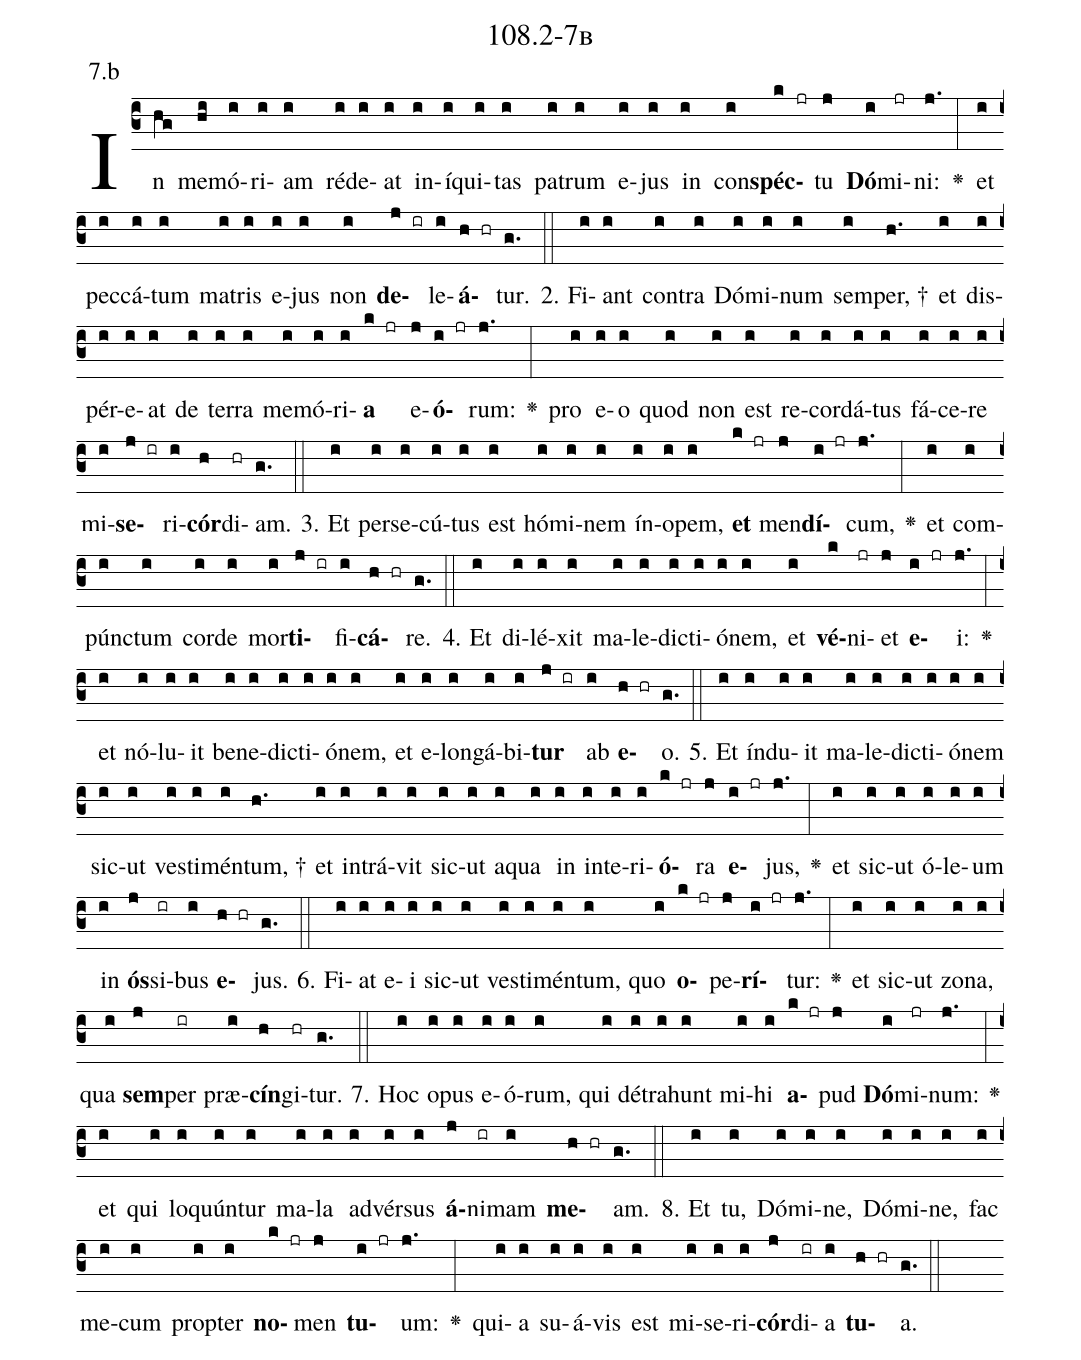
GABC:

name: 108.2-7b;
annotation: 7.b;
%%
(c3)In(hg) me(hi)mó(i)ri(i)am(i) réd(i)e(i)at(i) in(i)í(i)qui(i)tas(i) pa(i)trum(i) e(i)jus(i) in(i) con(i)<b>spéc</b>(k jr)tu(j) <b>Dó</b>(i)mi(jr)ni:(j.) <v>\greheightstar</v>(:) et(i) pec(i)cá(i)tum(i) ma(i)tris(i) e(i)jus(i) non(i) <b>de</b>(j ir)le(i)<b>á</b>(h hr)tur.(g.) (::)
2. Fi(i)ant(i) con(i)tra(i) Dó(i)mi(i)num(i) sem(i)per, †(h.) et(i) dis(i)pér(i)e(i)at(i) de(i) ter(i)ra(i) me(i)mó(i)ri(i)<b>a</b>(k jr) e(j)<b>ó</b>(i jr)rum:(j.) <v>\greheightstar</v>(:) pro(i) e(i)o(i) quod(i) non(i) est(i) re(i)cor(i)dá(i)tus(i) fá(i)ce(i)re(i) mi(i)<b>se</b>(j ir)ri(i)<b>cór</b>(h)di(hr)am.(g.) (::)
3. Et(i) per(i)se(i)cú(i)tus(i) est(i) hó(i)mi(i)nem(i) ín(i)o(i)pem,(i) <b>et</b>(k jr) men(j)<b>dí</b>(i jr)cum,(j.) <v>\greheightstar</v>(:) et(i) com(i)púnc(i)tum(i) cor(i)de(i) mor(i)<b>ti</b>(j ir)fi(i)<b>cá</b>(h hr)re.(g.) (::)
4. Et(i) di(i)lé(i)xit(i) ma(i)le(i)dic(i)ti(i)ó(i)nem,(i) et(i) <b>vé</b>(k)ni(jr)et(j) <b>e</b>(i jr)i:(j.) <v>\greheightstar</v>(:) et(i) nó(i)lu(i)it(i) be(i)ne(i)dic(i)ti(i)ó(i)nem,(i) et(i) e(i)lon(i)gá(i)bi(i)<b>tur</b>(j ir) ab(i) <b>e</b>(h hr)o.(g.) (::)
5. Et(i) índ(i)u(i)it(i) ma(i)le(i)dic(i)ti(i)ó(i)nem(i) sic(i)ut(i) ves(i)ti(i)mén(i)tum, †(h.) et(i) in(i)trá(i)vit(i) sic(i)ut(i) a(i)qua(i) in(i) in(i)te(i)ri(i)<b>ó</b>(k jr)ra(j) <b>e</b>(i jr)jus,(j.) <v>\greheightstar</v>(:) et(i) sic(i)ut(i) ó(i)le(i)um(i) in(i) <b>ós</b>(j)si(ir)bus(i) <b>e</b>(h hr)jus.(g.) (::)
6. Fi(i)at(i) e(i)i(i) sic(i)ut(i) ves(i)ti(i)mén(i)tum,(i) quo(i) <b>o</b>(k jr)pe(j)<b>rí</b>(i jr)tur:(j.) <v>\greheightstar</v>(:) et(i) sic(i)ut(i) zo(i)na,(i) qua(i) <b>sem</b>(j)per(ir) præ(i)<b>cín</b>(h)gi(hr)tur.(g.) (::)
7. Hoc(i) o(i)pus(i) e(i)ó(i)rum,(i) qui(i) dé(i)tra(i)hunt(i) mi(i)hi(i) <b>a</b>(k jr)pud(j) <b>Dó</b>(i)mi(jr)num:(j.) <v>\greheightstar</v>(:) et(i) qui(i) lo(i)quún(i)tur(i) ma(i)la(i) ad(i)vér(i)sus(i) <b>á</b>(j)ni(ir)mam(i) <b>me</b>(h hr)am.(g.) (::)
8. Et(i) tu,(i) Dó(i)mi(i)ne,(i) Dó(i)mi(i)ne,(i) fac(i) me(i)cum(i) prop(i)ter(i) <b>no</b>(k jr)men(j) <b>tu</b>(i jr)um:(j.) <v>\greheightstar</v>(:) qui(i)a(i) su(i)á(i)vis(i) est(i) mi(i)se(i)ri(i)<b>cór</b>(j)di(ir)a(i) <b>tu</b>(h hr)a.(g.) (::)
